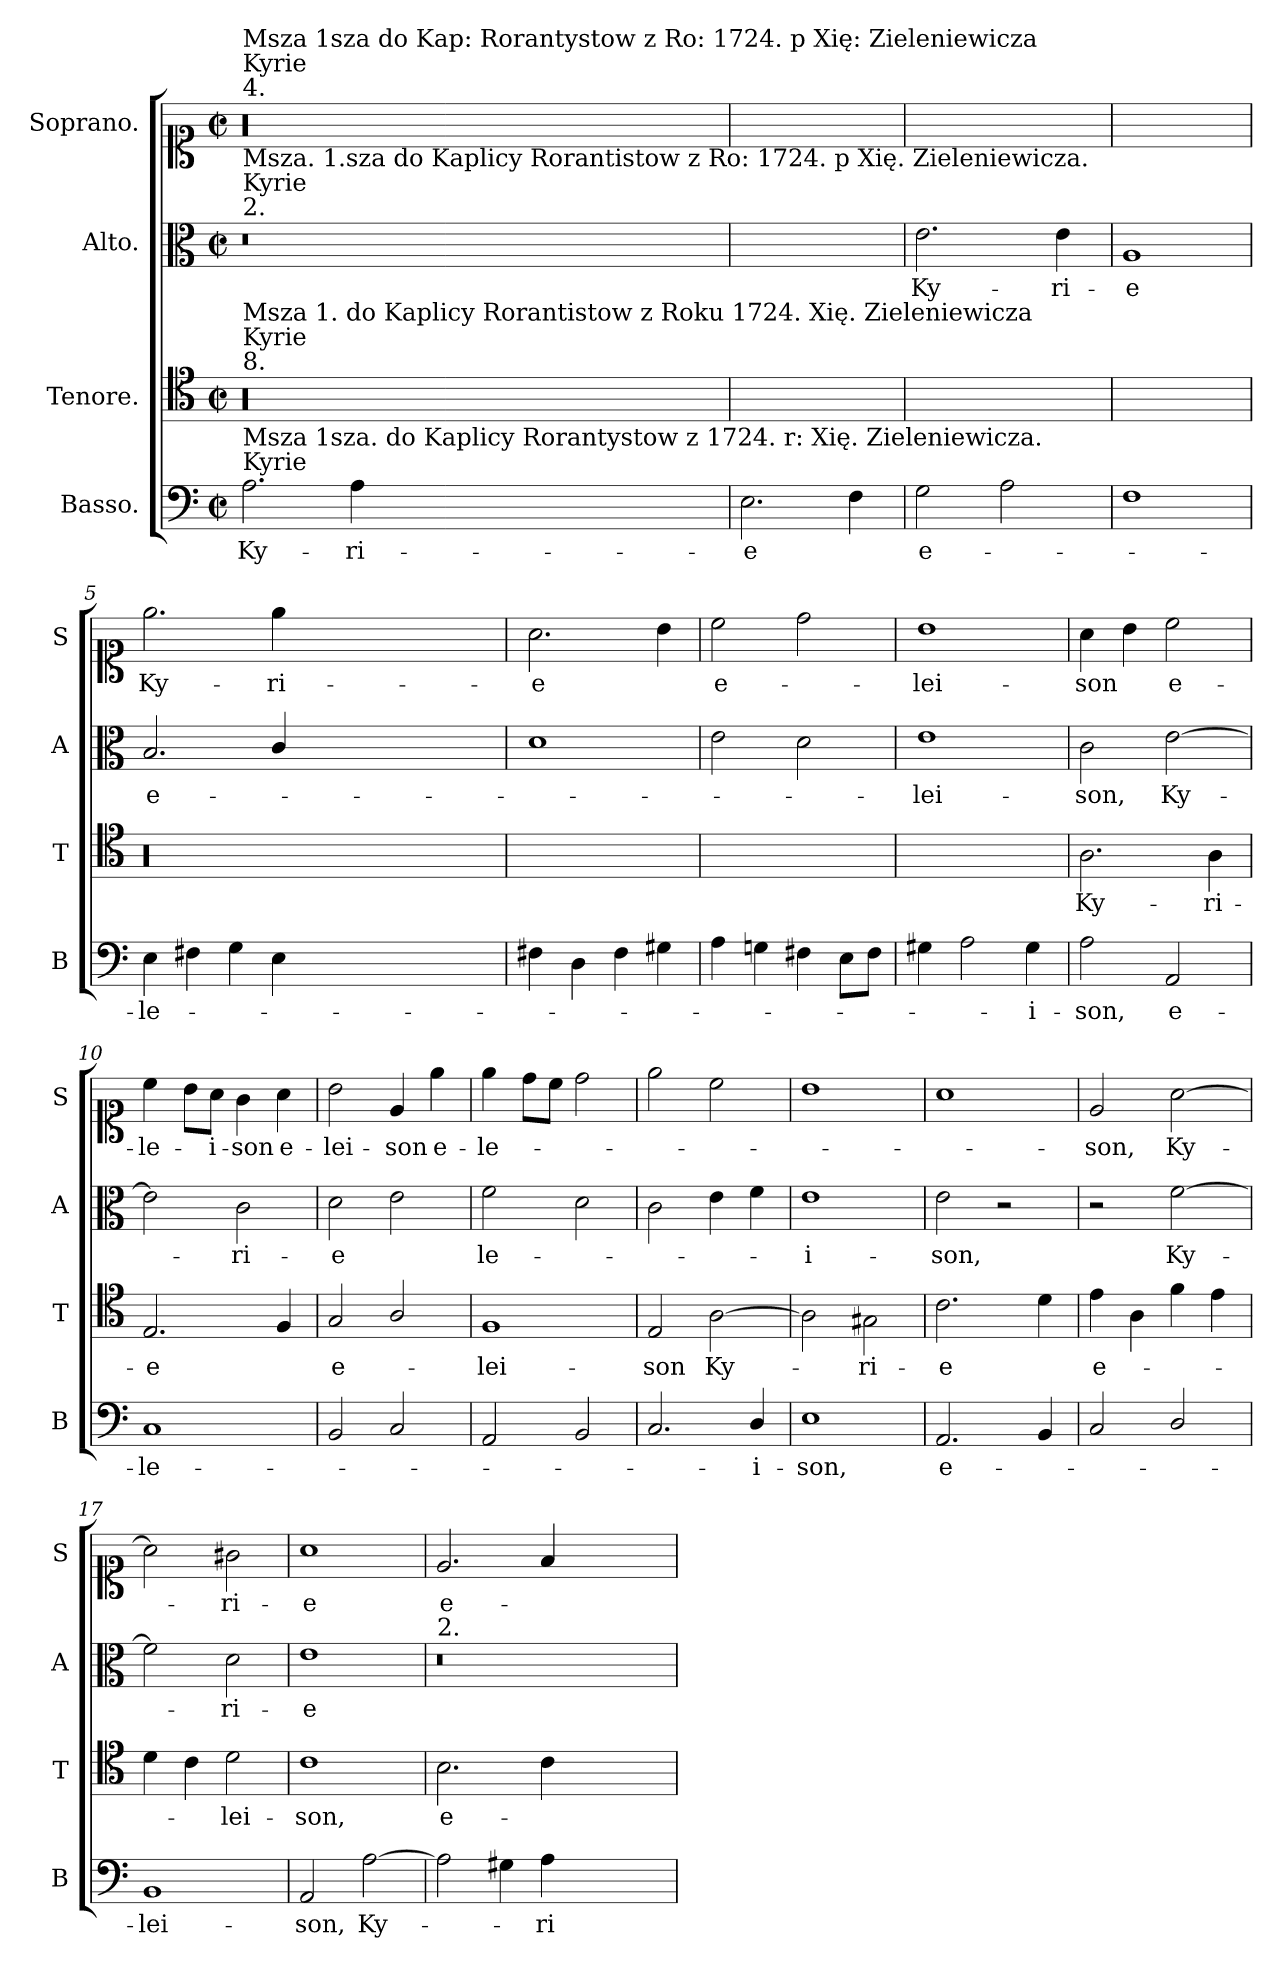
**kern	**text	**kern	**text	**kern	**text	**kern	**text
*part4	*part4	*part3	*part3	*part2	*part2	*part1	*part1
*staff4	*staff4	*staff3	*staff3	*staff2	*staff2	*staff1	*staff1
*I"Basso.	*	*I"Tenore.	*	*I"Alto.	*	*I"Soprano.	*
*I'B	*	*I'T	*	*I'A	*	*I'S	*
*clefF4	*	*clefC4	*	*clefC3	*	*clefC1	*
*k[]	*	*k[]	*	*k[]	*	*k[]	*
*M2/2	*	*M2/2	*	*M2/2	*	*M2/2	*
*met(c|)	*	*met(c|)	*	*met(c|)	*	*met(c|)	*
=1	=1	=1	=1	=1	=1	=1	=1
!	!	!	!	!	!	!LO:TX:a:t=4.	!
!	!	!	!	!	!	!LO:TX:a:t=Kyrie	!
!	!	!	!	!	!	!LO:TX:a:t=Msza 1sza do Kap&colon; Rorantystow z Ro&colon; 1724. p Xię&colon; Zieleniewicza	!
!	!	!	!	!LO:TX:a:t=2.	!	!	!
!	!	!	!	!LO:TX:a:t=Kyrie	!	!	!
!	!	!	!	!LO:TX:a:t=Msza. 1.sza do Kaplicy Rorantistow z Ro&colon; 1724. p Xię. Zieleniewicza.	!	!	!
!	!	!LO:TX:a:t=8.	!	!	!	!	!
!	!	!LO:TX:a:t=Kyrie	!	!	!	!	!
!	!	!LO:TX:a:t=Msza 1. do Kaplicy Rorantistow z Roku 1724. Xię. Zieleniewicza	!	!	!	!	!
!LO:TX:a:t=Kyrie	!	!	!	!	!	!	!
!LO:TX:a:t=Msza 1sza. do Kaplicy Rorantystow z 1724. r&colon; Xię. Zieleniewicza.	!	!	!	!	!	!	!
2.A\	Ky-	00r	.	0r	.	00r	.
4A\	-ri-	.	.	.	.	.	.
0.ryy	.	.	.	.	.	.	.
.	.	.	.	0ryy	.	.	.
=2	=2	=2	=2	=2	=2	=2	=2
2.E\	-e	1ryy	.	1ryy	.	1ryy	.
4F\	.	.	.	.	.	.	.
=3	=3	=3	=3	=3	=3	=3	=3
2G\	e-	1ryy	.	2.e\	Ky-	1ryy	.
2A\	.	.	.	.	.	.	.
.	.	.	.	4e\	-ri-	.	.
=4	=4	=4	=4	=4	=4	=4	=4
1F	.	1ryy	.	1A	-e	1ryy	.
=5	=5	=5	=5	=5	=5	=5	=5
4E\	-le-	00r	.	2.B/	e-	2.ee\	Ky-
4F#X\	.	.	.	.	.	.	.
4G\	.	.	.	.	.	.	.
4E\	.	.	.	4c/	.	4ee\	-ri-
0.ryy	.	.	.	0.ryy	.	0.ryy	.
=6	=6	=6	=6	=6	=6	=6	=6
4F#X\	.	1ryy	.	1d	.	2.a\	-e
4D\	.	.	.	.	.	.	.
4F#\	.	.	.	.	.	.	.
4G#X\	.	.	.	.	.	4b\	.
=7	=7	=7	=7	=7	=7	=7	=7
4A\	.	1ryy	.	2e\	.	2cc\	e-
4Gn\	.	.	.	.	.	.	.
4F#X\	.	.	.	2d\	.	2dd\	.
8E\L	.	.	.	.	.	.	.
8F#\J	.	.	.	.	.	.	.
=8	=8	=8	=8	=8	=8	=8	=8
4G#X\	.	1ryy	.	1e	-lei-	1b	lei-
2A\	.	.	.	.	.	.	.
4G#\	-i-	.	.	.	.	.	.
=9	=9	=9	=9	=9	=9	=9	=9
2A\	-son,	2.A\	Ky-	2c\	-son,	4a\	-son
.	.	.	.	.	.	4b\	.
2AA/	e-	.	.	[2e\	Ky-	2cc\	e-
.	.	4A\	-ri-	.	.	.	.
=10	=10	=10	=10	=10	=10	=10	=10
1C	-le-	2.E/	-e	2e\]	.	4cc\	-le-
.	.	.	.	.	.	8b\L	.
.	.	.	.	.	.	8a\J	-i-
.	.	.	.	2c\	-ri-	4g\	-son
.	.	4F/	.	.	.	4a\	e-
=11	=11	=11	=11	=11	=11	=11	=11
2BB/	.	2G/	e-	2d\	e	2b\	-lei-
2C/	.	2A/	.	2e\	.	4e/	-son
.	.	.	.	.	.	4ee\	e-
=12	=12	=12	=12	=12	=12	=12	=12
2AA/	.	1F	-lei-	2f\	le-	4ee\	-le-
.	.	.	.	.	.	8dd\L	.
.	.	.	.	.	.	8cc\J	.
2BB/	.	.	.	2d\	.	2dd\	.
=13	=13	=13	=13	=13	=13	=13	=13
2.C/	.	2E/	-son	2c\	.	2ee\	.
.	.	[2A\	Ky-	4e\	.	2cc\	.
4D/	-i-	.	.	4f\	.	.	.
=14	=14	=14	=14	=14	=14	=14	=14
1E	-son,	2A\]	.	1e	-i-	1b	.
.	.	2G#X\	-ri-	.	.	.	.
=15	=15	=15	=15	=15	=15	=15	=15
2.AA/	e-	2.c\	-e	2e\	-son,	1a	.
.	.	.	.	2r	.	.	.
4BB/	.	4d\	.	.	.	.	.
=16	=16	=16	=16	=16	=16	=16	=16
2C/	.	4e\	e-	2r	.	2e/	-son,
.	.	4A\	.	.	.	.	.
2D/	.	4f\	.	[2f\	Ky-	[2a\	Ky-
.	.	4e\	.	.	.	.	.
=17	=17	=17	=17	=17	=17	=17	=17
1BB	-lei-	4d\	.	2f\]	.	2a\]	.
.	.	4c\	.	.	.	.	.
.	.	2d\	-lei-	2d\	-ri-	2g#X\	-ri-
=18	=18	=18	=18	=18	=18	=18	=18
2AA/	-son,	1c	-son,	1e	-e	1a	-e
[2A\	Ky-	.	.	.	.	.	.
=19	=19	=19	=19	=19	=19	=19	=19
!	!	!	!	!LO:TX:a:t=2.	!	!	!
2A\]	.	2.B\	e-	0r	.	2.e/	e-
4G#X\	.	.	.	.	.	.	.
4A\	-ri-	4c\	.	.	.	4f/	.
1ryy	.	1ryy	.	.	.	1ryy	.
=	=	=	=	=	=	=	=
*-	*-	*-	*-	*-	*-	*-	*-
